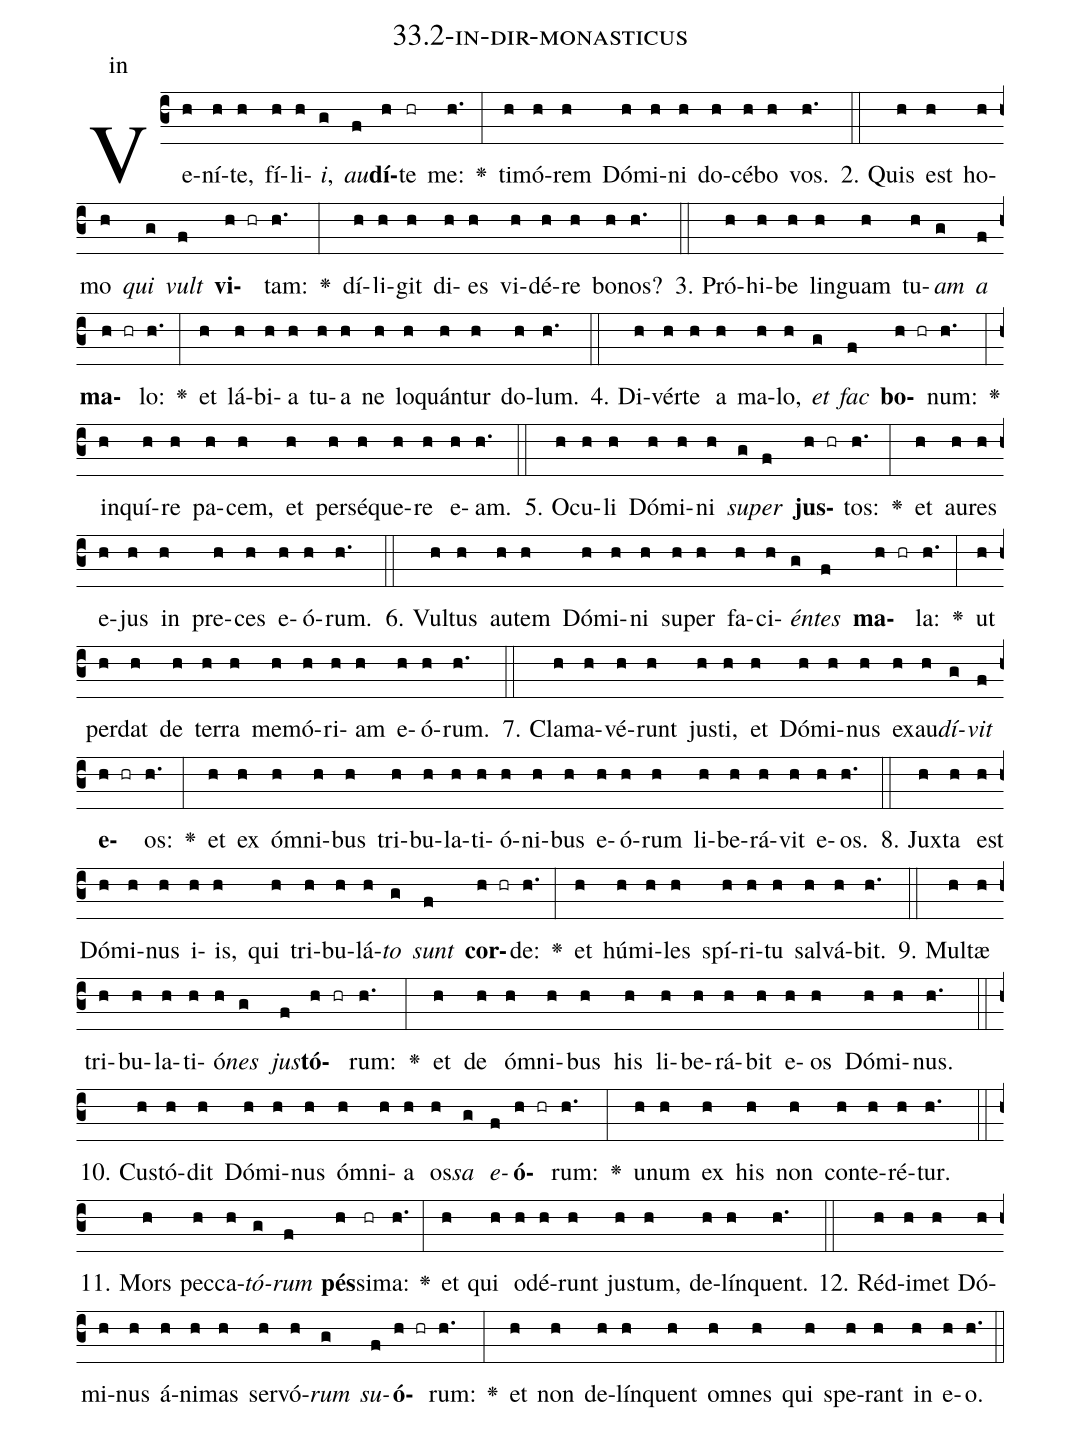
name: 33.2-in-dir-monasticus;
annotation: in;
%%
(c3)Ve(h)ní(h)te,(h) fí(h)li(h)<i>i</i>,(g) <i>au</i>(f)<b>dí</b>(h)te(hr) me:(h.) <v>\greheightstar</v>(:) ti(h)mó(h)rem(h) Dó(h)mi(h)ni(h) do(h)cé(h)bo(h) vos.(h.) (::)
2. Quis(h) est(h) ho(h)mo(h) <i>qui</i>(g) <i>vult</i>(f) <b>vi</b>(h hr)tam:(h.) <v>\greheightstar</v>(:) dí(h)li(h)git(h) di(h)es(h) vi(h)dé(h)re(h) bo(h)nos?(h.) (::)
3. Pró(h)hi(h)be(h) lin(h)guam(h) tu(h)<i>am</i>(g) <i>a</i>(f) <b>ma</b>(h hr)lo:(h.) <v>\greheightstar</v>(:) et(h) lá(h)bi(h)a(h) tu(h)a(h) ne(h) lo(h)quán(h)tur(h) do(h)lum.(h.) (::)
4. Di(h)vér(h)te(h) a(h) ma(h)lo,(h) <i>et</i>(g) <i>fac</i>(f) <b>bo</b>(h hr)num:(h.) <v>\greheightstar</v>(:) in(h)quí(h)re(h) pa(h)cem,(h) et(h) per(h)sé(h)que(h)re(h) e(h)am.(h.) (::)
5. O(h)cu(h)li(h) Dó(h)mi(h)ni(h) <i>su</i>(g)<i>per</i>(f) <b>jus</b>(h hr)tos:(h.) <v>\greheightstar</v>(:) et(h) au(h)res(h) e(h)jus(h) in(h) pre(h)ces(h) e(h)ó(h)rum.(h.) (::)
6. Vul(h)tus(h) au(h)tem(h) Dó(h)mi(h)ni(h) su(h)per(h) fa(h)ci(h)<i>én</i>(g)<i>tes</i>(f) <b>ma</b>(h hr)la:(h.) <v>\greheightstar</v>(:) ut(h) per(h)dat(h) de(h) ter(h)ra(h) me(h)mó(h)ri(h)am(h) e(h)ó(h)rum.(h.) (::)
7. Cla(h)ma(h)vé(h)runt(h) jus(h)ti,(h) et(h) Dó(h)mi(h)nus(h) ex(h)au(h)<i>dí</i>(g)<i>vit</i>(f) <b>e</b>(h hr)os:(h.) <v>\greheightstar</v>(:) et(h) ex(h) óm(h)ni(h)bus(h) tri(h)bu(h)la(h)ti(h)ó(h)ni(h)bus(h) e(h)ó(h)rum(h) li(h)be(h)rá(h)vit(h) e(h)os.(h.) (::)
8. Jux(h)ta(h) est(h) Dó(h)mi(h)nus(h) i(h)is,(h) qui(h) tri(h)bu(h)lá(h)<i>to</i>(g) <i>sunt</i>(f) <b>cor</b>(h hr)de:(h.) <v>\greheightstar</v>(:) et(h) hú(h)mi(h)les(h) spí(h)ri(h)tu(h) sal(h)vá(h)bit.(h.) (::)
9. Mul(h)tæ(h) tri(h)bu(h)la(h)ti(h)ó(h)<i>nes</i>(g) <i>jus</i>(f)<b>tó</b>(h hr)rum:(h.) <v>\greheightstar</v>(:) et(h) de(h) óm(h)ni(h)bus(h) his(h) li(h)be(h)rá(h)bit(h) e(h)os(h) Dó(h)mi(h)nus.(h.) (::)
10. Cus(h)tó(h)dit(h) Dó(h)mi(h)nus(h) óm(h)ni(h)a(h) os(h)<i>sa</i>(g) <i>e</i>(f)<b>ó</b>(h hr)rum:(h.) <v>\greheightstar</v>(:) u(h)num(h) ex(h) his(h) non(h) con(h)te(h)ré(h)tur.(h.) (::)
11. Mors(h) pec(h)ca(h)<i>tó</i>(g)<i>rum</i>(f) <b>pés</b>(h)si(hr)ma:(h.) <v>\greheightstar</v>(:) et(h) qui(h) o(h)dé(h)runt(h) jus(h)tum,(h) de(h)lín(h)quent.(h.) (::)
12. Réd(h)i(h)met(h) Dó(h)mi(h)nus(h) á(h)ni(h)mas(h) ser(h)vó(h)<i>rum</i>(g) <i>su</i>(f)<b>ó</b>(h hr)rum:(h.) <v>\greheightstar</v>(:) et(h) non(h) de(h)lín(h)quent(h) om(h)nes(h) qui(h) spe(h)rant(h) in(h) e(h)o.(h.) (::)
